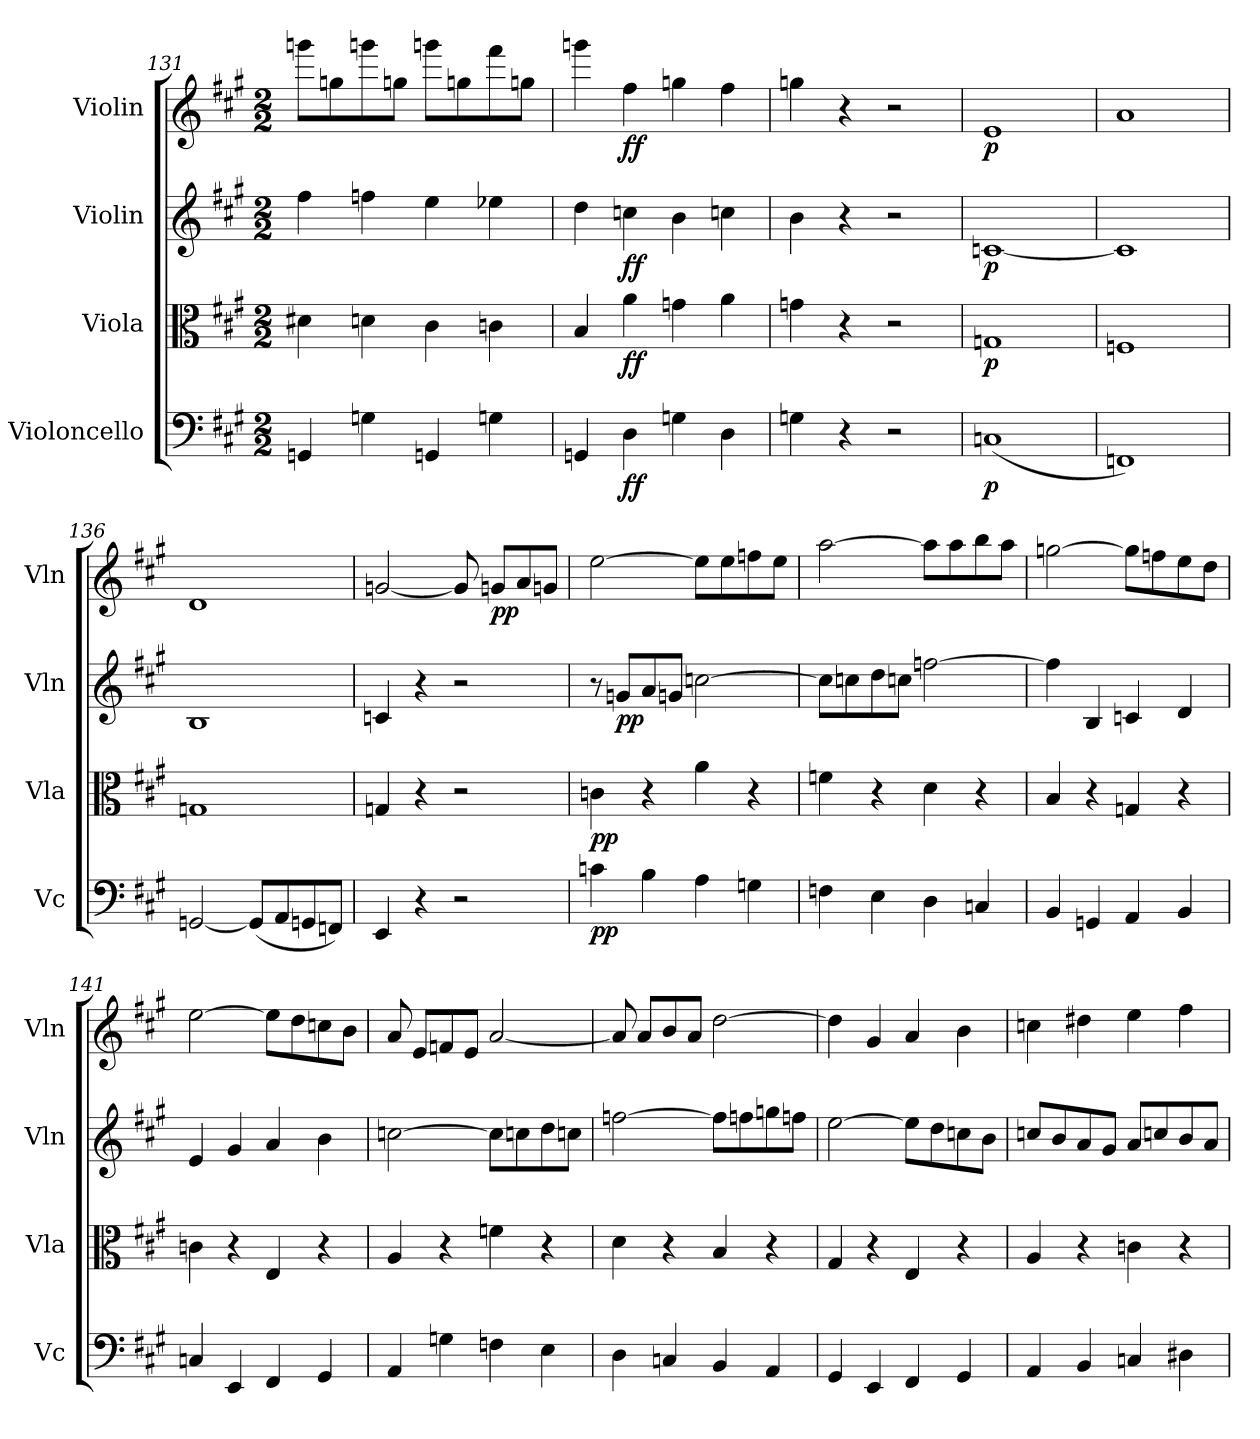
**kern	**dynam	**kern	**dynam	**kern	**dynam	**kern	**dynam
*part4	*part4	*part3	*part3	*part2	*part2	*part1	*part1
*staff4	*staff4	*staff3	*staff3	*staff2	*staff2	*staff1	*staff1
*I"Violoncello	*	*I"Viola	*	*I"Violin	*	*I"Violin	*
*I'Vc	*	*I'Vla	*	*I'Vln	*	*I'Vln	*
*clefF4	*	*clefC3	*	*clefG2	*	*clefG2	*
*k[f#c#g#]	*	*k[f#c#g#]	*	*k[f#c#g#]	*	*k[f#c#g#]	*
*A:	*	*A:	*	*A:	*	*A:	*
*M2/2	*	*M2/2	*	*M2/2	*	*M2/2	*
=131	=131	=131	=131	=131	=131	=131	=131
4GGn/	.	4d#X\	.	4ff#\	.	8gggn\L	.
.	.	.	.	.	.	8ggn\	.
4Gn\	.	4dn\	.	4ffn\	.	8gggn\	.
.	.	.	.	.	.	8ggn\J	.
4GGn/	.	4c#\	.	4ee\	.	8gggn\L	.
.	.	.	.	.	.	8ggn\	.
4Gn\	.	4cn\	.	4ee-X\	.	8fff#\	.
.	.	.	.	.	.	8ggn\J	.
=132	=132	=132	=132	=132	=132	=132	=132
4GGn/	.	4B/	.	4dd\	.	4gggn\	.
4D\	ff	4a\	ff	4ccn\	ff	4ff#\	ff
4Gn\	.	4gn\	.	4b\	.	4ggn\	.
4D\	.	4a\	.	4ccn\	.	4ff#\	.
=133	=133	=133	=133	=133	=133	=133	=133
4Gn\	.	4gn\	.	4b\	.	4ggn\	.
4r	.	4r	.	4r	.	4r	.
2r	.	2r	.	2r	.	2r	.
=134	=134	=134	=134	=134	=134	=134	=134
(1Cn	p	1Gn	p	[1cn	p	1e	p
=135	=135	=135	=135	=135	=135	=135	=135
1FFn)	.	1Fn	.	1c]	.	1a	.
=136	=136	=136	=136	=136	=136	=136	=136
[2GGn/	.	1Gn	.	1B	.	1d	.
(8GG/L]	.	.	.	.	.	.	.
8AA/	.	.	.	.	.	.	.
8GGn/	.	.	.	.	.	.	.
8FFn/J)	.	.	.	.	.	.	.
=137	=137	=137	=137	=137	=137	=137	=137
4EE/	.	4Gn/	.	4cn/	.	[2gn/	.
4r	.	4r	.	4r	.	.	.
2r	.	2r	.	2r	.	8g/]	.
.	.	.	.	.	.	8gn/L	pp
.	.	.	.	.	.	8a/	.
.	.	.	.	.	.	8gn/J	.
=138	=138	=138	=138	=138	=138	=138	=138
4cn\	pp	4cn\	pp	8r	.	[2ee\	.
.	.	.	.	8gn/L	pp	.	.
4B\	.	4r	.	8a/	.	.	.
.	.	.	.	8gn/J	.	.	.
4A\	.	4a\	.	[2ccn\	.	8ee\L]	.
.	.	.	.	.	.	8ee\	.
4Gn\	.	4r	.	.	.	8ffn\	.
.	.	.	.	.	.	8ee\J	.
=139	=139	=139	=139	=139	=139	=139	=139
4Fn\	.	4fn\	.	8cc\L]	.	[2aa\	.
.	.	.	.	8ccn\	.	.	.
4E\	.	4r	.	8dd\	.	.	.
.	.	.	.	8ccn\J	.	.	.
4D\	.	4d\	.	[2ffn\	.	8aa\L]	.
.	.	.	.	.	.	8aa\	.
4Cn/	.	4r	.	.	.	8bb\	.
.	.	.	.	.	.	8aa\J	.
=140	=140	=140	=140	=140	=140	=140	=140
4BB/	.	4B/	.	4ff\]	.	[2ggn\	.
4GGn/	.	4r	.	4B/	.	.	.
4AA/	.	4Gn/	.	4cn/	.	8gg\L]	.
.	.	.	.	.	.	8ffn\	.
4BB/	.	4r	.	4d/	.	8ee\	.
.	.	.	.	.	.	8dd\J	.
=141	=141	=141	=141	=141	=141	=141	=141
4Cn/	.	4cn\	.	4e/	.	[2ee\	.
4EE/	.	4r	.	4g#/	.	.	.
4FF#/	.	4E/	.	4a/	.	8ee\L]	.
.	.	.	.	.	.	8dd\	.
4GG#/	.	4r	.	4b\	.	8ccn\	.
.	.	.	.	.	.	8b\J	.
=142	=142	=142	=142	=142	=142	=142	=142
4AA/	.	4A/	.	[2ccn\	.	8a/	.
.	.	.	.	.	.	8e/L	.
4Gn\	.	4r	.	.	.	8fn/	.
.	.	.	.	.	.	8e/J	.
4Fn\	.	4fn\	.	8cc\L]	.	[2a/	.
.	.	.	.	8ccn\	.	.	.
4E\	.	4r	.	8dd\	.	.	.
.	.	.	.	8ccn\J	.	.	.
=143	=143	=143	=143	=143	=143	=143	=143
4D\	.	4d\	.	[2ffn\	.	8a/]	.
.	.	.	.	.	.	8a/L	.
4Cn/	.	4r	.	.	.	8b/	.
.	.	.	.	.	.	8a/J	.
4BB/	.	4B/	.	8ff\L]	.	[2dd\	.
.	.	.	.	8ffn\	.	.	.
4AA/	.	4r	.	8ggn\	.	.	.
.	.	.	.	8ffn\J	.	.	.
=144	=144	=144	=144	=144	=144	=144	=144
4GG#/	.	4G#/	.	[2ee\	.	4dd\]	.
4EE/	.	4r	.	.	.	4g#/	.
4FF#/	.	4E/	.	8ee\L]	.	4a/	.
.	.	.	.	8dd\	.	.	.
4GG#/	.	4r	.	8ccn\	.	4b\	.
.	.	.	.	8b\J	.	.	.
=145	=145	=145	=145	=145	=145	=145	=145
4AA/	.	4A/	.	8ccn/L	.	4ccn\	.
.	.	.	.	8b/	.	.	.
4BB/	.	4r	.	8a/	.	4dd#X\	.
.	.	.	.	8g#/J	.	.	.
4Cn/	.	4cn\	.	8a/L	.	4ee\	.
.	.	.	.	8ccn/	.	.	.
4D#X\	.	4r	.	8b/	.	4ff#\	.
.	.	.	.	8a/J	.	.	.
=	=	=	=	=	=	=	=
*-	*-	*-	*-	*-	*-	*-	*-
